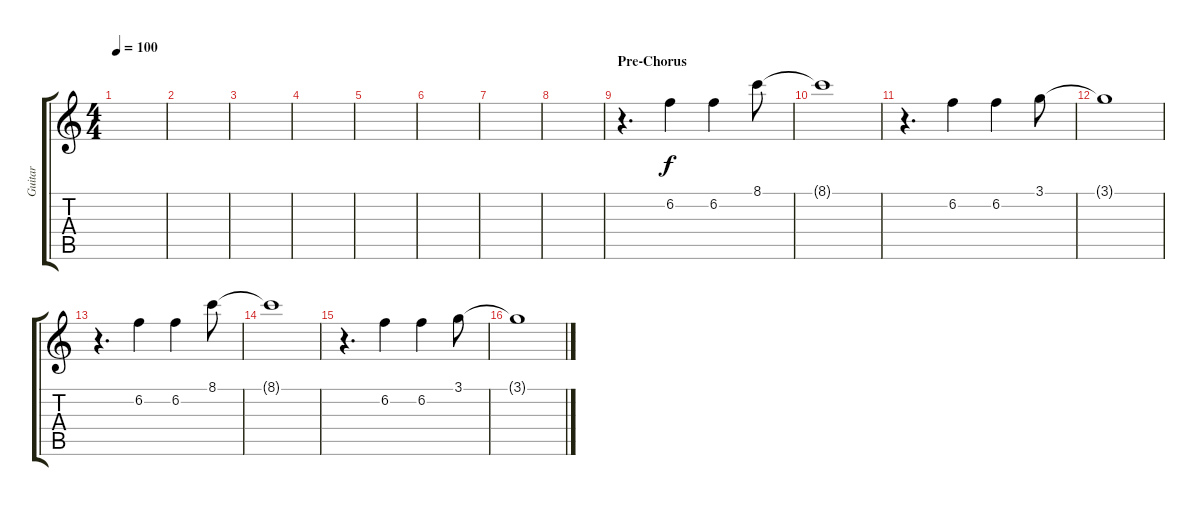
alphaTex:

\track ("Guitar" "Guitar") {instrument electricguitarjazz}
\staff {score tabs}
\tuning (E4 B3 G3 D3 A2 E2) {hide}
\ts (4 4)
\tempo 100
\clef g2
\ks c
|
|
|
|
|
|
|
|
\section ("" "Pre-Chorus")
r.4{d} 6.2.4 6.2.4 8.1.8 |
8.1{t}.1 |
r.4{d} 6.2.4 6.2.4 3.1.8 |
3.1{t}.1 |
r.4{d} 6.2.4 6.2.4 8.1.8 |
8.1{t}.1 |
r.4{d} 6.2.4 6.2.4 3.1.8 |
3.1{t}.1
